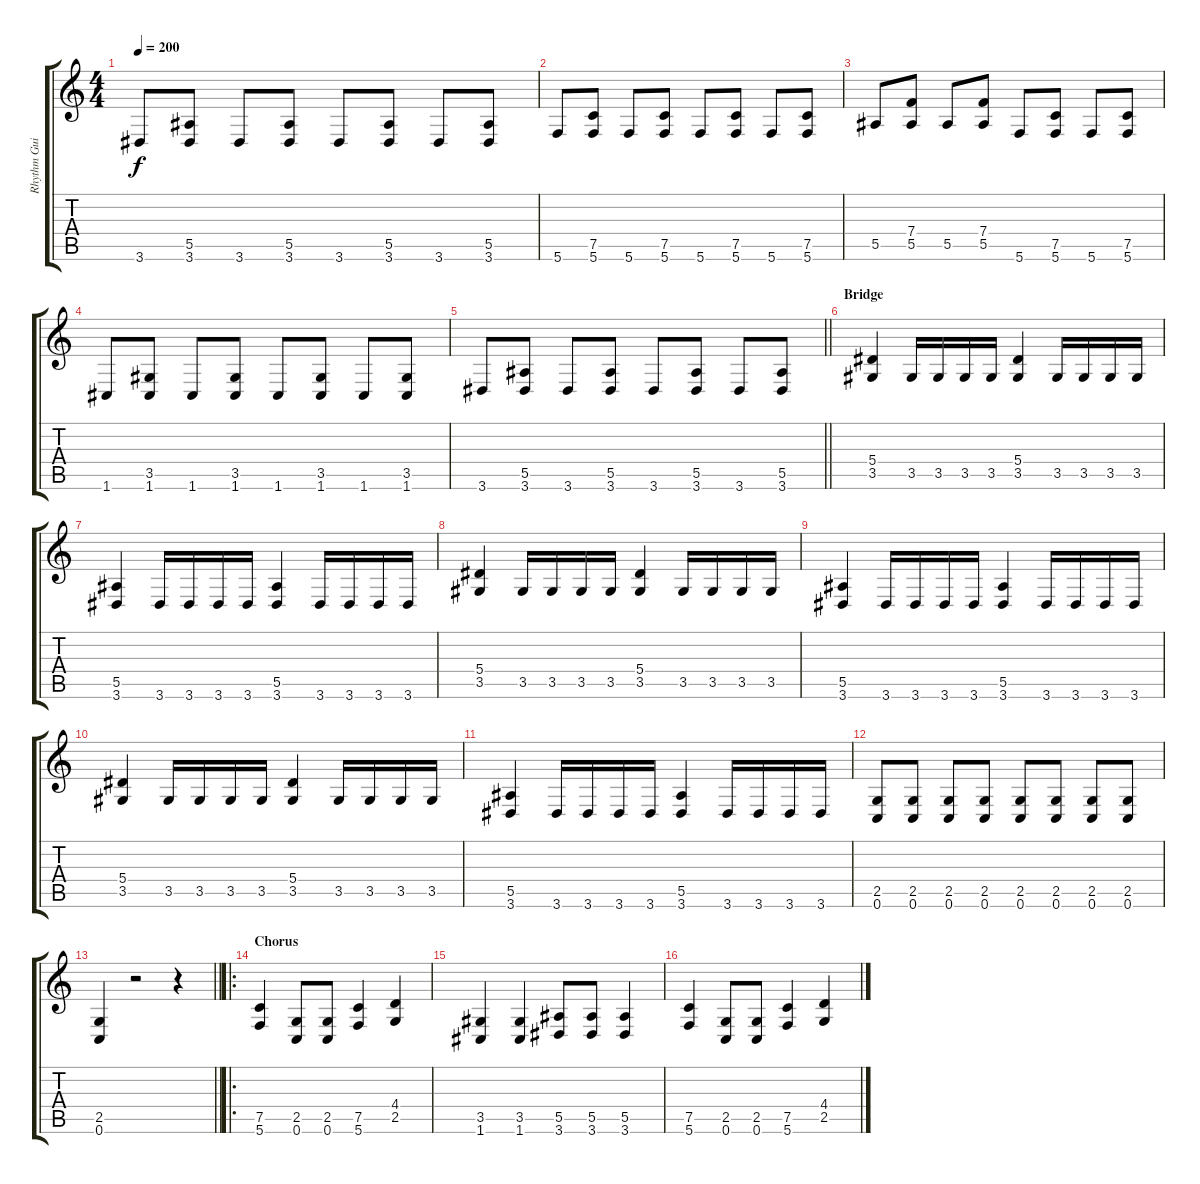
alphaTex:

\track ("Rhythm Guitar" "Rhythm Gui") {instrument distortionguitar}
\staff {score tabs}
\tuning (C4 G3 Eb3 Bb2 F2 C2) {hide}
\ts (4 4)
\tempo 200
\clef g2
\ks c
3.6.8{dy f} (5.5 3.6).8 3.6.8 (5.5 3.6).8 3.6.8 (5.5 3.6).8 3.6.8 (5.5 3.6).8 |
5.6.8 (7.5 5.6).8 5.6.8 (7.5 5.6).8 5.6.8 (7.5 5.6).8 5.6.8 (7.5 5.6).8 |
5.5.8 (7.4 5.5).8 5.5.8 (7.4 5.5).8 5.6.8 (7.5 5.6).8 5.6.8 (7.5 5.6).8 |
1.6.8 (3.5 1.6).8 1.6.8 (3.5 1.6).8 1.6.8 (3.5 1.6).8 1.6.8 (3.5 1.6).8 |
\barLineRight lightlight
3.6.8 (5.5 3.6).8 3.6.8 (5.5 3.6).8 3.6.8 (5.5 3.6).8 3.6.8 (5.5 3.6).8 |
\section ("" "Bridge")
(5.4 3.5).4 3.5.16 3.5.16 3.5.16 3.5.16 (5.4 3.5).4 3.5.16 3.5.16 3.5.16 3.5.16 |
(5.5 3.6).4 3.6.16 3.6.16 3.6.16 3.6.16 (5.5 3.6).4 3.6.16 3.6.16 3.6.16 3.6.16 |
(5.4 3.5).4 3.5.16 3.5.16 3.5.16 3.5.16 (5.4 3.5).4 3.5.16 3.5.16 3.5.16 3.5.16 |
(5.5 3.6).4 3.6.16 3.6.16 3.6.16 3.6.16 (5.5 3.6).4 3.6.16 3.6.16 3.6.16 3.6.16 |
(5.4 3.5).4 3.5.16 3.5.16 3.5.16 3.5.16 (5.4 3.5).4 3.5.16 3.5.16 3.5.16 3.5.16 |
(5.5 3.6).4 3.6.16 3.6.16 3.6.16 3.6.16 (5.5 3.6).4 3.6.16 3.6.16 3.6.16 3.6.16 |
(2.5 0.6).8 (2.5 0.6).8 (2.5 0.6).8 (2.5 0.6).8 (2.5 0.6).8 (2.5 0.6).8 (2.5 0.6).8 (2.5 0.6).8 |
\barLineRight lightlight
(2.5 0.6).4 r.2 r.4 |
\ro
\section ("" "Chorus")
(7.5 5.6).4 (2.5 0.6).8 (2.5 0.6).8 (7.5 5.6).4 (4.4 2.5).4 |
(3.5 1.6).4 (3.5 1.6).4 (5.5 3.6).8 (5.5 3.6).8 (5.5 3.6).4 |
(7.5 5.6).4 (2.5 0.6).8 (2.5 0.6).8 (7.5 5.6).4 (4.4 2.5).4
